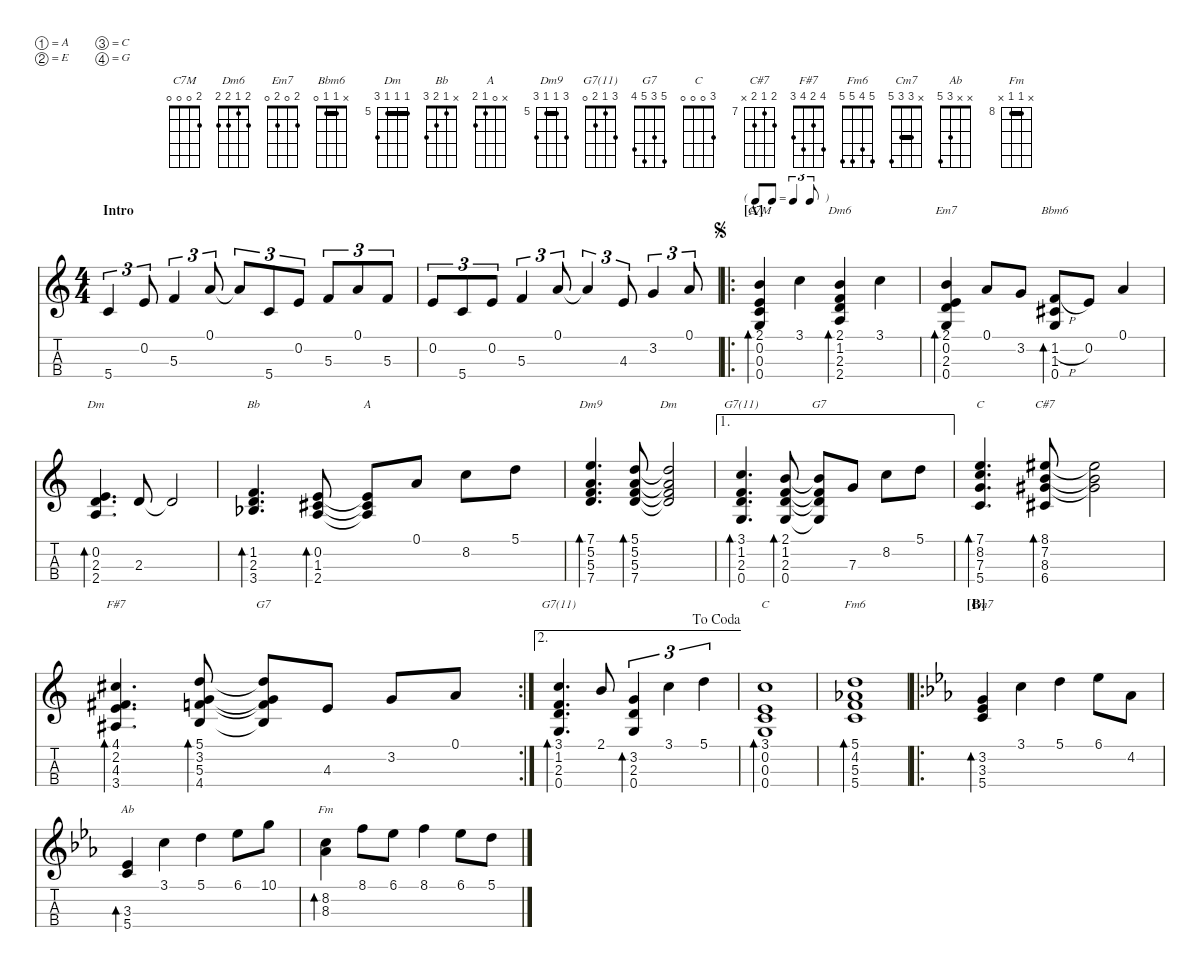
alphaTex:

\defaultSystemsLayout 4
\hideDynamics
\bracketExtendMode nobrackets
\otherSystemsTrackNameOrientation horizontal
\defaultBarNumberDisplay Hide
\track ("Ukulele" " ") {defaultSystemsLayout 5 instrument acousticguitarnylon}
\staff {score tabs}
\tuning (A4 E4 C4 G3)
\displaytranspose 0
\chord ("C7M" 2 0 0 0)
\chord ("Dm6" 2 1 2 2)
\chord ("Em7" 2 0 2 0)
\chord ("Bbm6" x 1 1 0) {barre 1}
\chord ("Dm" x 0 2 2)
\chord ("Bb" x 1 2 3)
\chord ("A" x 0 1 2)
\chord ("Dm9" 7 5 5 7) {firstfret 5 barre 5}
\chord ("Dm" 5 5 5 7) {firstfret 5 barre (5 5)}
\chord ("G7(11)" 3 1 2 0)
\chord ("G7" 2 1 2 0)
\chord ("C" 7 8 7 x) {firstfret 7 barre 7}
\chord ("C#7" 8 7 8 x) {firstfret 7}
\chord ("F#7" 4 2 4 3)
\chord ("G7" 5 3 5 4)
\chord ("C" 3 0 0 0)
\chord ("Fm6" 5 4 5 5)
\chord ("Cm7" x 3 3 5) {barre 3}
\chord ("Ab" x x 3 5)
\chord ("Fm" x 8 8 x) {firstfret 8 barre 8}
\ts (4 4)
\section ("" "Intro")
\tempo (110 hide)
\clef g2
\ks c
5.4.4{tu (3 2) dy mf instrument acousticguitarnylon beam Up} 0.2.8{tu (3 2) beam Up} 5.3.4{tu (3 2) beam Up} 0.1.8{tu (3 2) beam Up} 0.1{t}.8{tu (3 2) beam Up} 5.4.8{tu (3 2) beam Up} 0.2.8{tu (3 2) beam Up} 5.3.8{tu (3 2) beam Up} 0.1.8{tu (3 2) beam Up} 5.3.8{tu (3 2) beam Up} |
0.2.8{tu (3 2) beam Up} 5.4.8{tu (3 2) beam Up} 0.2.8{tu (3 2) beam Up} 5.3.4{tu (3 2) beam Up} 0.1.8{tu (3 2) beam Up} 0.1{t}.4{tu (3 2) beam Up} 4.3.8{tu (3 2) beam Up} 3.2.4{tu (3 2) beam Up} 0.1.8{tu (3 2) beam Up} |
\ro
\tf triplet8th
\section ("A" "")
\jump segno
(2.1 0.3 0.2 0.4).4{bd 30 ch "C7M" beam Up} 3.1.4{beam Down} (2.1 1.2 2.3 2.4).4{bd 30 ch "Dm6" beam Up} 3.1.4{beam Down} |
(2.1 0.2 2.3 0.4).4{bd 30 ch "Em7" beam Up} 0.1.8{beam Up} 3.2.8{beam Up} (1.2{h} 1.3{acc #} 0.4).8{bd 30 ch "Bbm6" beam Up} 0.2.8{beam Up} 0.1.4{beam Up} |
(0.2 2.3 2.4).4{d bd 30 ch "Dm" beam Up} 2.3.8{beam Up} 2.3{t}.2{beam Up} |
(3.4{acc b} 2.3 1.2).4{d bd 30 ch "Bb" beam Up} (0.2 1.3{acc #} 2.4).8{bd 30 beam Up} (2.4{t} 1.3{t acc #} 0.2{t}).8{ch "A" beam Up} 0.1.8{beam Up} 8.2.8{beam Down} 5.1.8{beam Down} |
(7.1 7.4 5.3 5.2).4{d bd 30 ch "Dm9" beam Up} (5.1 5.2 5.3 7.4).8{bd 30 beam Up} (7.4{t} 5.3{t} 5.2{t} 5.1{t}).2{ch "Dm" beam Up} |
\ae 1
(0.4 2.3 1.2 3.1).4{d bd 30 ch "G7(11)" beam Up} (2.1 1.2 2.3 0.4).8{bd 30 beam Up} (0.4{t} 2.3{t} 1.2{t} 2.1{t}).8{ch "G7" beam Up} 7.3.8{beam Up} 8.2.8{beam Down} 5.1.8{beam Down} |
(7.1 8.2 7.3 5.4).4{d bd 30 ch "C" beam Up} (8.3{acc #} 7.2 8.1{acc #} 6.4{acc #}).8{bd 30 ch "C#7" beam Up} (8.1{t acc #} 7.2{t} 8.3{t acc #}).2{beam Down} |
\rc 2
(3.4{acc #} 4.3 2.2{acc #} 4.1{acc #}).4{d bd 30 ch "F#7" beam Up} (4.4 5.3 3.2 5.1).8{bd 30 beam Up} (4.4{t} 5.3{t} 3.2{t} 5.1{t}).8{ch "G7" beam Up} 4.3.8{beam Up} 3.2.8{beam Up} 0.1.8{beam Up} |
\ae 2
\jump dacoda
(0.4 2.3 1.2 3.1).4{d bd 30 ch "G7(11)" beam Up} 2.1.8{beam Up} (3.2 0.4 2.3).4{tu (3 2) bd 30 beam Up} 3.1.4{tu (3 2) beam Down} 5.1.4{tu (3 2) beam Down} |
(0.4 0.3 0.2 3.1).1{bd 30 ch "C" beam Up} |
(5.1 5.3 5.4 4.2{acc b}).1{bd 30 ch "Fm6" beam Up} |
\ro
\section ("B" "")
\ks cminor
(5.4{acc forcenatural} 3.3{acc b} 3.2{acc forcenatural}).4{bd 30 ch "Cm7" beam Up} 3.1{acc forcenatural}.4{beam Down} 5.1{acc forcenatural}.4{beam Down} 6.1{acc b}.8{beam Down} 4.2{acc b}.8{beam Down} |
(5.4{acc forcenatural} 3.3{acc b}).4{bd 30 ch "Ab" beam Up} 3.1{acc forcenatural}.4{beam Down} 5.1{acc forcenatural}.4{beam Down} 6.1{acc b}.8{beam Down} 10.1{acc forcenatural}.8{beam Down} |
(8.3{acc b} 8.2{acc forcenatural}).4{bd 30 ch "Fm" beam Down} 8.1{acc forcenatural}.8{beam Down} 6.1{acc b}.8{beam Down} 8.1{acc forcenatural}.4{beam Down} 6.1{acc b}.8{beam Down} 5.1{acc forcenatural}.8{beam Down}
